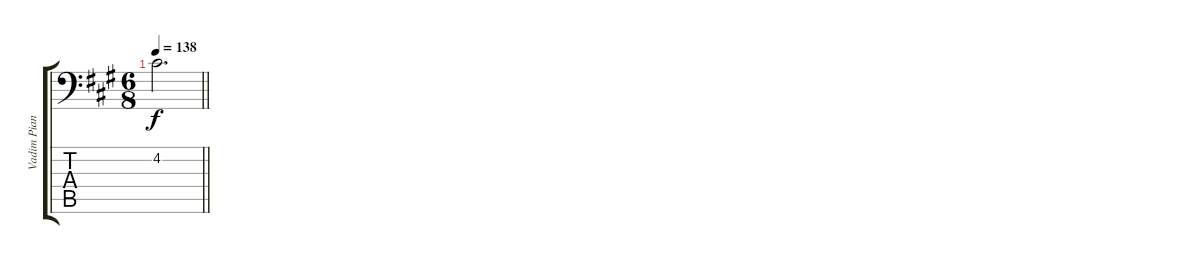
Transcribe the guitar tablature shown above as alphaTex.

\track ("Vadim Piano Bass" "Vadim Pian") {instrument acousticgrandpiano}
\staff {score tabs}
\tuning (A4 A3 Eb3 Bb2 F2 F0) {hide}
\ts (6 8)
\tempo 138
\clef f4
\barLineRight lightlight
\ks a
4.2{t}.2{d dy f}
